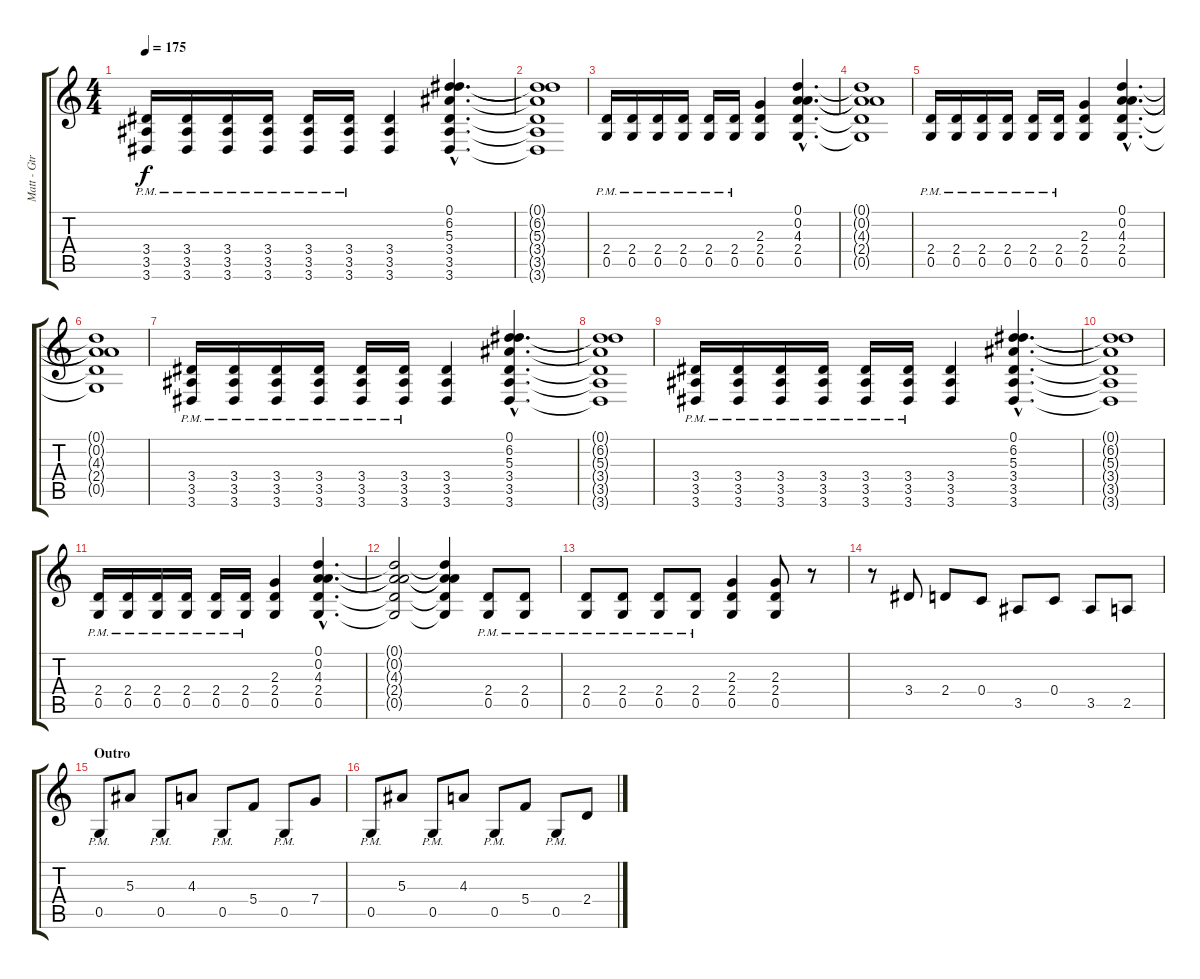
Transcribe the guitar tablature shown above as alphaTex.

\track ("Matt - Gtr. 1" "Matt - Gtr") {instrument distortionguitar}
\staff {score tabs}
\tuning (D4 A3 F3 C3 G2 C2) {hide}
\ts (4 4)
\tempo 175
\clef g2
\ks c
(3.4{pm} 3.5{pm} 3.6{pm}).16{dy f} (3.4{pm} 3.5{pm} 3.6{pm}).16 (3.4{pm} 3.5{pm} 3.6{pm}).16 (3.4{pm} 3.5{pm} 3.6{pm}).16 (3.4{pm} 3.5{pm} 3.6{pm}).16 (3.4{pm} 3.5{pm} 3.6{pm}).16 (3.4 3.5 3.6).4 (0.1{hac} 6.2{hac} 5.3{hac} 3.4{hac} 3.5{hac} 3.6{hac}).4{d} |
(0.1{t} 6.2{t} 5.3{t} 3.4{t} 3.5{t} 3.6{t}).1 |
(2.4{pm} 0.5{pm}).16 (2.4{pm} 0.5{pm}).16 (2.4{pm} 0.5{pm}).16 (2.4{pm} 0.5{pm}).16 (2.4{pm} 0.5{pm}).16 (2.4{pm} 0.5{pm}).16 (2.3 2.4 0.5).4 (0.1{hac} 0.2{hac} 4.3{hac} 2.4{hac} 0.5{hac}).4{d} |
(0.1{t} 0.2{t} 4.3{t} 2.4{t} 0.5{t}).1 |
(2.4{pm} 0.5{pm}).16 (2.4{pm} 0.5{pm}).16 (2.4{pm} 0.5{pm}).16 (2.4{pm} 0.5{pm}).16 (2.4{pm} 0.5{pm}).16 (2.4{pm} 0.5{pm}).16 (2.3 2.4 0.5).4 (0.1{hac} 0.2{hac} 4.3{hac} 2.4{hac} 0.5{hac}).4{d} |
(0.1{t} 0.2{t} 4.3{t} 2.4{t} 0.5{t}).1 |
(3.4{pm} 3.5{pm} 3.6{pm}).16 (3.4{pm} 3.5{pm} 3.6{pm}).16 (3.4{pm} 3.5{pm} 3.6{pm}).16 (3.4{pm} 3.5{pm} 3.6{pm}).16 (3.4{pm} 3.5{pm} 3.6{pm}).16 (3.4{pm} 3.5{pm} 3.6{pm}).16 (3.4 3.5 3.6).4 (0.1{hac} 6.2{hac} 5.3{hac} 3.4{hac} 3.5{hac} 3.6{hac}).4{d} |
(0.1{t} 6.2{t} 5.3{t} 3.4{t} 3.5{t} 3.6{t}).1 |
(3.4{pm} 3.5{pm} 3.6{pm}).16 (3.4{pm} 3.5{pm} 3.6{pm}).16 (3.4{pm} 3.5{pm} 3.6{pm}).16 (3.4{pm} 3.5{pm} 3.6{pm}).16 (3.4{pm} 3.5{pm} 3.6{pm}).16 (3.4{pm} 3.5{pm} 3.6{pm}).16 (3.4 3.5 3.6).4 (0.1{hac} 6.2{hac} 5.3{hac} 3.4{hac} 3.5{hac} 3.6{hac}).4{d} |
(0.1{t} 6.2{t} 5.3{t} 3.4{t} 3.5{t} 3.6{t}).1 |
(2.4{pm} 0.5{pm}).16 (2.4{pm} 0.5{pm}).16 (2.4{pm} 0.5{pm}).16 (2.4{pm} 0.5{pm}).16 (2.4{pm} 0.5{pm}).16 (2.4{pm} 0.5{pm}).16 (2.3 2.4 0.5).4 (0.1{hac} 0.2{hac} 4.3{hac} 2.4{hac} 0.5{hac}).4{d} |
(0.1{t} 0.2{t} 4.3{t} 2.4{t} 0.5{t}).2 (0.1{t} 0.2{t} 4.3{t} 2.4{t} 0.5{t}).4 (2.4{pm} 0.5{pm}).8 (2.4{pm} 0.5{pm}).8 |
(2.4{pm} 0.5{pm}).8 (2.4{pm} 0.5{pm}).8 (2.4{pm} 0.5{pm}).8 (2.4{pm} 0.5{pm}).8 (2.3 2.4 0.5).4 (2.3 2.4 0.5).8 r.8 |
r.8 3.4.8 2.4.8 0.4.8 3.5.8 0.4.8 3.5.8 2.5.8 |
\section ("" "Outro")
0.5{pm}.8 5.3.8 0.5{pm}.8 4.3.8 0.5{pm}.8 5.4.8 0.5{pm}.8 7.4.8 |
0.5{pm}.8 5.3.8 0.5{pm}.8 4.3.8 0.5{pm}.8 5.4.8 0.5{pm}.8 2.4.8
